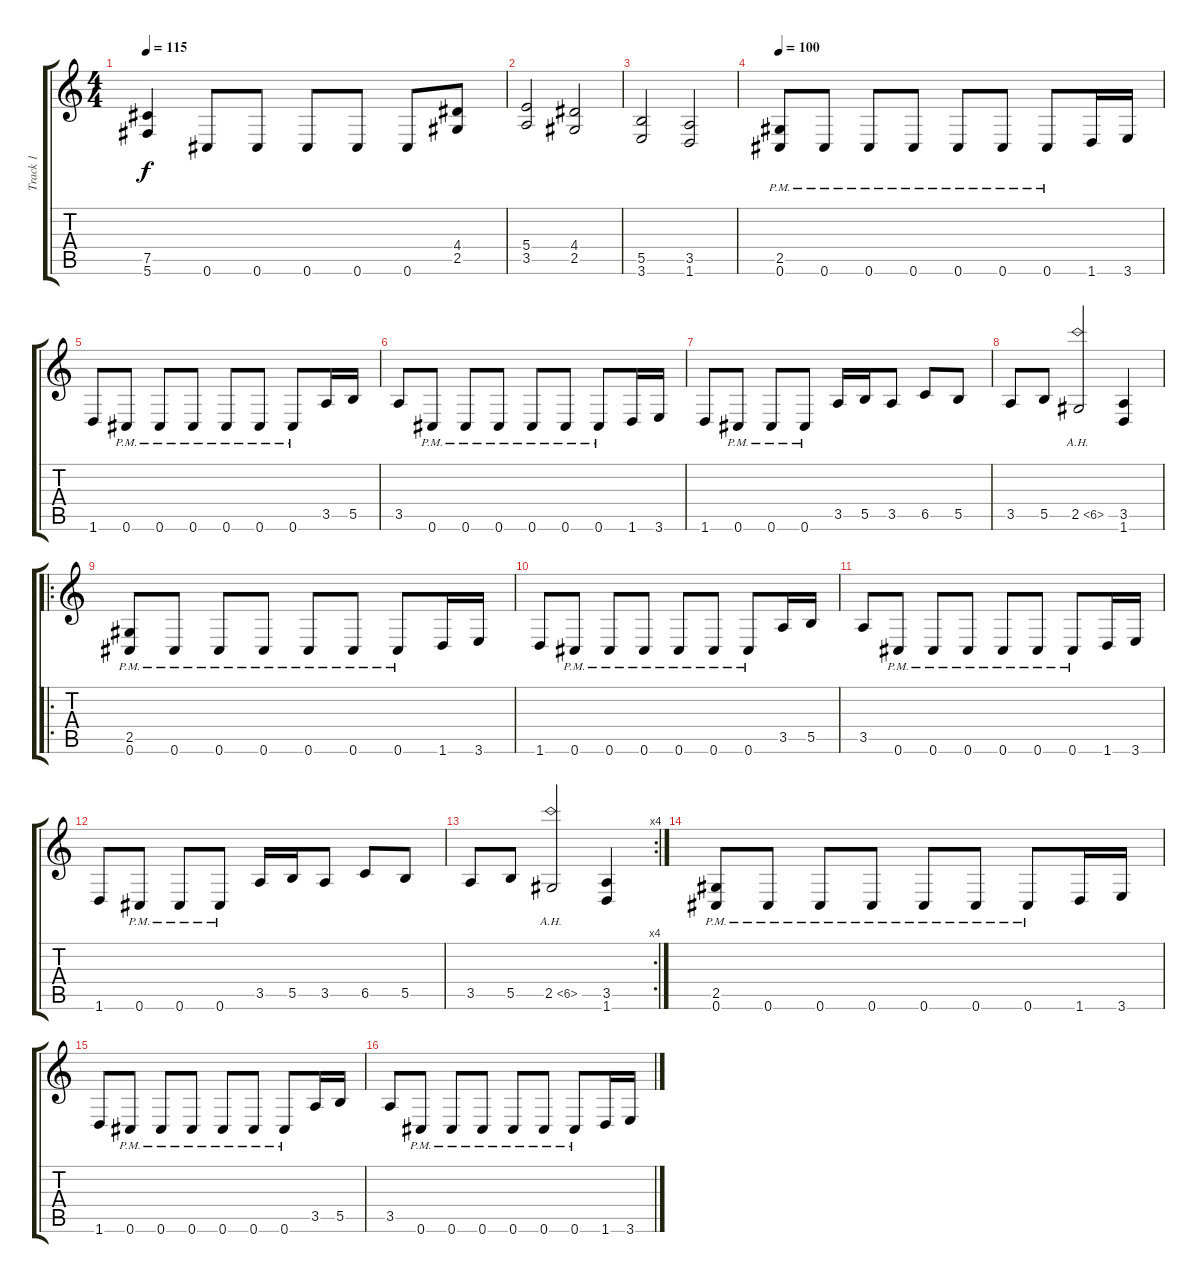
\track ("Track 1" "Track 1") {instrument overdrivenguitar}
\staff {score tabs}
\tuning (Db4 Ab3 E3 B2 Gb2 Db2) {hide}
\ts (4 4)
\tempo 115
\clef g2
\ks c
(7.5 5.6).4{dy f} 0.6.8 0.6.8 0.6.8 0.6.8 0.6.8 (4.4 2.5).8 |
(5.4 3.5).2 (4.4 2.5).2 |
(5.5 3.6).2 (3.5 1.6).2 |
\tempo 100
(2.5{pm} 0.6{pm}).8 0.6{pm}.8 0.6{pm}.8 0.6{pm}.8 0.6{pm}.8 0.6{pm}.8 0.6{pm}.8 1.6.16 3.6.16 |
1.6.8 0.6{pm}.8 0.6{pm}.8 0.6{pm}.8 0.6{pm}.8 0.6{pm}.8 0.6{pm}.8 3.5.16 5.5.16 |
3.5.8 0.6{pm}.8 0.6{pm}.8 0.6{pm}.8 0.6{pm}.8 0.6{pm}.8 0.6{pm}.8 1.6.16 3.6.16 |
1.6.8 0.6{pm}.8 0.6{pm}.8 0.6{pm}.8 3.5.16 5.5.16 3.5.8 6.5.8 5.5.8 |
3.5.8 5.5.8 2.5{ah 4}.2 (3.5 1.6).4 |
\ro
(2.5 0.6{pm}).8 0.6{pm}.8 0.6{pm}.8 0.6{pm}.8 0.6{pm}.8 0.6{pm}.8 0.6{pm}.8 1.6.16 3.6.16 |
1.6.8 0.6{pm}.8 0.6{pm}.8 0.6{pm}.8 0.6{pm}.8 0.6{pm}.8 0.6{pm}.8 3.5.16 5.5.16 |
3.5.8 0.6{pm}.8 0.6{pm}.8 0.6{pm}.8 0.6{pm}.8 0.6{pm}.8 0.6{pm}.8 1.6.16 3.6.16 |
1.6.8 0.6{pm}.8 0.6{pm}.8 0.6{pm}.8 3.5.16 5.5.16 3.5.8 6.5.8 5.5.8 |
\rc 4
3.5.8 5.5.8 2.5{ah 4}.2 (3.5 1.6).4 |
(2.5 0.6{pm}).8 0.6{pm}.8 0.6{pm}.8 0.6{pm}.8 0.6{pm}.8 0.6{pm}.8 0.6{pm}.8 1.6.16 3.6.16 |
1.6.8 0.6{pm}.8 0.6{pm}.8 0.6{pm}.8 0.6{pm}.8 0.6{pm}.8 0.6{pm}.8 3.5.16 5.5.16 |
3.5.8 0.6{pm}.8 0.6{pm}.8 0.6{pm}.8 0.6{pm}.8 0.6{pm}.8 0.6{pm}.8 1.6.16 3.6.16
